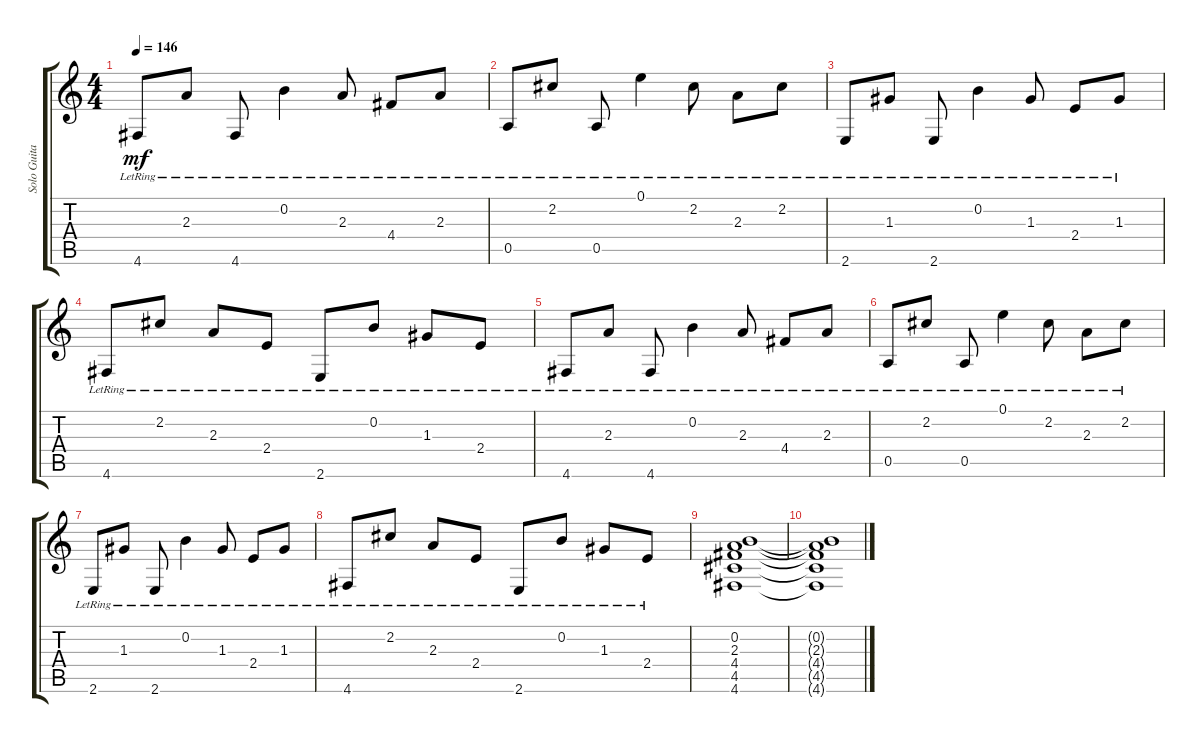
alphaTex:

\track ("Solo Guitar" "Solo Guita") {instrument acousticguitarsteel}
\staff {score tabs}
\tuning (E4 B3 G3 D3 A2 D2) {hide}
\ts (4 4)
\tempo 146
\clef g2
\ks c
4.6{lr}.8{dy mf} 2.3{lr}.8 4.6{lr}.8 0.2{lr}.4 2.3{lr}.8 4.4{lr}.8 2.3{lr}.8 |
0.5{lr}.8 2.2{lr}.8 0.5{lr}.8 0.1{lr}.4 2.2{lr}.8 2.3{lr}.8 2.2{lr}.8 |
2.6{lr}.8 1.3{lr}.8 2.6{lr}.8 0.2{lr}.4 1.3{lr}.8 2.4{lr}.8 1.3{lr}.8 |
4.6{lr}.8 2.2{lr}.8 2.3{lr}.8 2.4{lr}.8 2.6{lr}.8 0.2{lr}.8 1.3{lr}.8 2.4{lr}.8 |
4.6{lr}.8 2.3{lr}.8 4.6{lr}.8 0.2{lr}.4 2.3{lr}.8 4.4{lr}.8 2.3{lr}.8 |
0.5{lr}.8 2.2{lr}.8 0.5{lr}.8 0.1{lr}.4 2.2{lr}.8 2.3{lr}.8 2.2{lr}.8 |
2.6{lr}.8 1.3{lr}.8 2.6{lr}.8 0.2{lr}.4 1.3{lr}.8 2.4{lr}.8 1.3{lr}.8 |
4.6{lr}.8 2.2{lr}.8 2.3{lr}.8 2.4{lr}.8 2.6{lr}.8 0.2{lr}.8 1.3{lr}.8 2.4{lr}.8 |
(0.2 2.3 4.4 4.5 4.6).1 |
(0.2{t} 2.3{t} 4.4{t} 4.5{t} 4.6{t}).1
